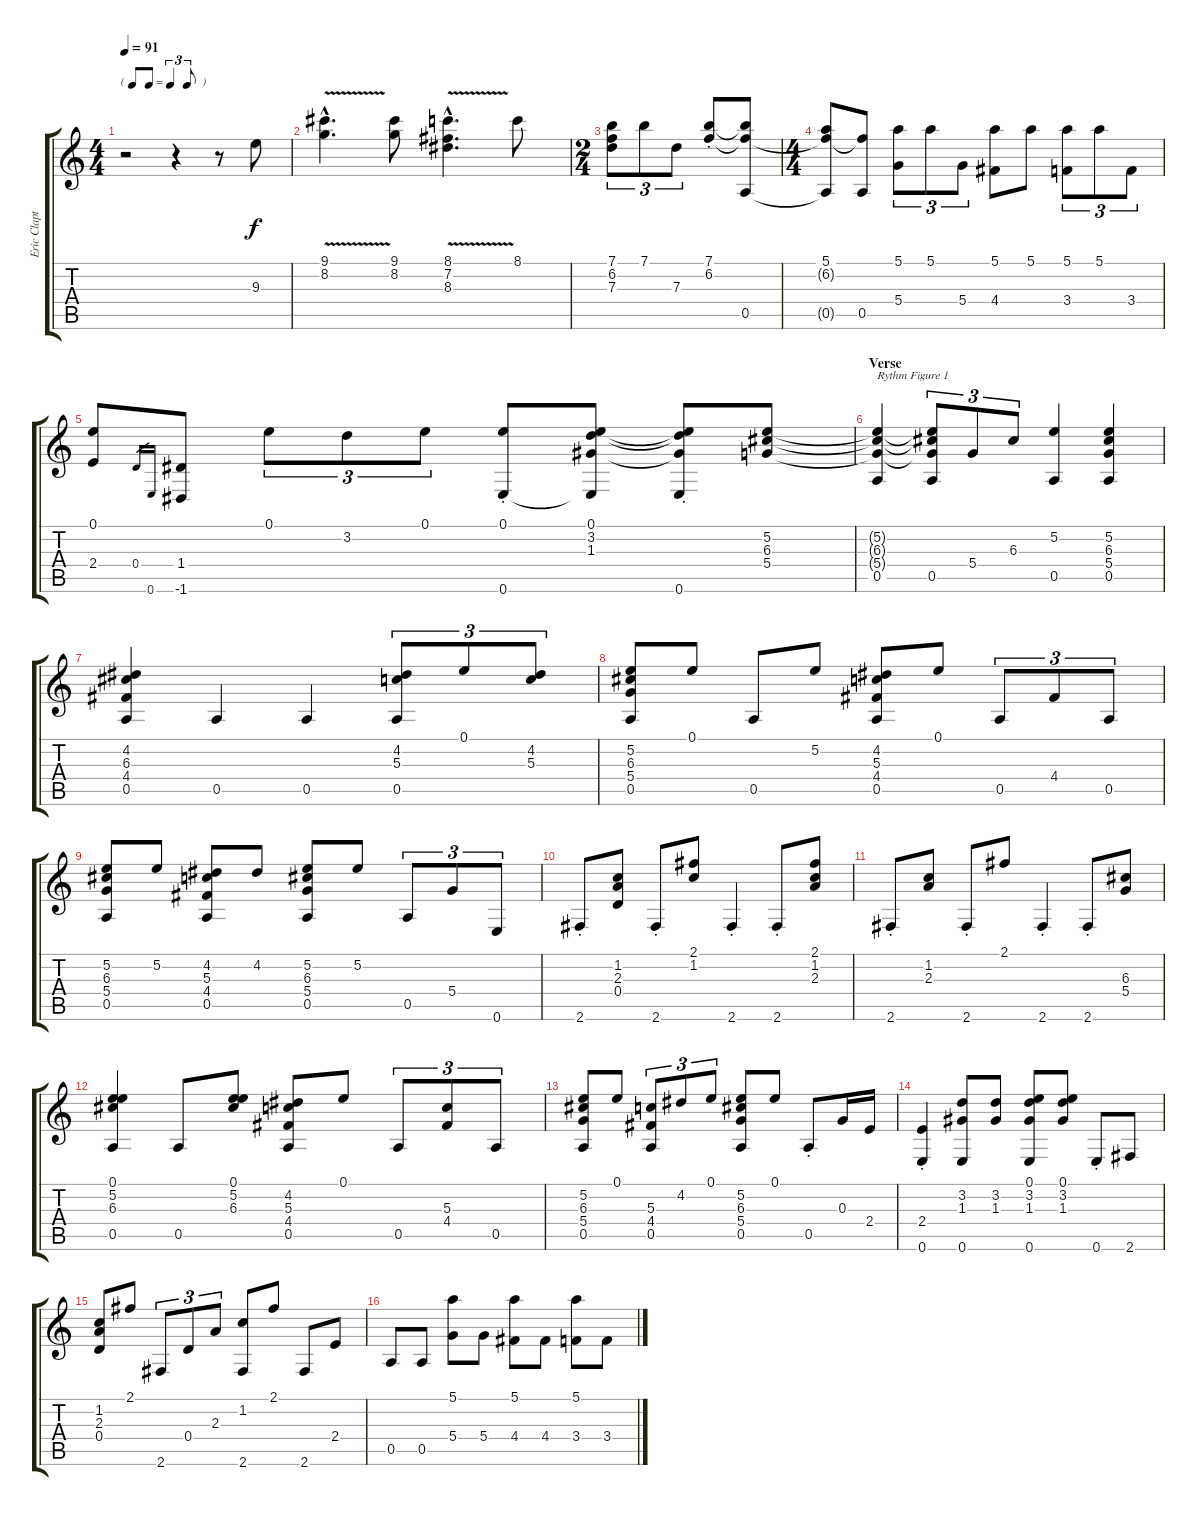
\track ("Eric Clapton Guitar" "Eric Clapt") {instrument acousticguitarnylon}
\staff {score tabs}
\tuning (E4 B3 G3 D3 A2 E2) {hide}
\ts (4 4)
\tf triplet8th
\tempo 91
\clef g2
\ks c
r.2{dy f instrument acousticguitarnylon} r.4 r.8 9.3.8 |
(9.1{v hac} 8.2{v hac}).4{d} (9.1 8.2).8 (8.1{v hac} 7.2{v hac} 8.3{v hac}).4{d} 8.1.8 |
\ts (2 4)
(7.1 6.2 7.3).8{tu (3 2)} 7.1.8{tu (3 2)} 7.3.8{tu (3 2)} (7.1{st} 6.2{st}).8 (7.1{t} 6.2{t} 0.5).8 |
\ts (4 4)
(5.1 6.2{t} 0.5{t}).8 (6.2{t} 0.5).8 (5.1 5.4).8{tu (3 2)} 5.1.8{tu (3 2)} 5.4.8{tu (3 2)} (5.1 4.4).8 5.1.8 (5.1 3.4).8{tu (3 2)} 5.1.8{tu (3 2)} 3.4.8{tu (3 2)} |
(0.1 2.4).8 0.4.16{gr} 0.6.16{gr} (1.4 -1.6).8 0.1.8{tu (3 2)} 3.2.8{tu (3 2)} 0.1.8{tu (3 2)} (0.1{st} 0.6{st}).8 (0.1 3.2 1.3 0.6{t}).8 (0.1{t} 3.2{t} 1.3{t} 0.6{st}).8 (5.2 6.3 5.4).8 |
\section ("" "Verse")
(5.2{t} 6.3{t} 5.4{t} 0.5).4{txt "Rythm Figure 1"} (5.2{t} 6.3{t} 5.4{t} 0.5).8{tu (3 2)} 5.4.8{tu (3 2)} 6.3.8{tu (3 2)} (5.2 0.5).4 (5.2 6.3 5.4 0.5).4 |
(4.2 6.3 4.4 0.5).4 0.5.4 0.5.4 (4.2 5.3 0.5).8{tu (3 2)} 0.1.8{tu (3 2)} (4.2 5.3).8{tu (3 2)} |
(5.2 6.3 5.4 0.5).8 0.1.8 0.5.8 5.2.8 (4.2 5.3 4.4 0.5).8 0.1.8 0.5.8{tu (3 2)} 4.4.8{tu (3 2)} 0.5.8{tu (3 2)} |
(5.2 6.3 5.4 0.5).8 5.2.8 (4.2 5.3 4.4 0.5).8 4.2.8 (5.2 6.3 5.4 0.5).8 5.2.8 0.5.8{tu (3 2)} 5.4.8{tu (3 2)} 0.6.8{tu (3 2)} |
2.6{st}.8 (1.2 2.3 0.4).8 2.6{st}.8 (2.1 1.2).8 2.6{st}.4 2.6{st}.8 (2.1 1.2 2.3).8 |
2.6{st}.8 (1.2 2.3).8 2.6{st}.8 2.1.8 2.6{st}.4 2.6{st}.8 (6.3 5.4).8 |
(0.1 5.2 6.3 0.5).4 0.5.8 (0.1 5.2 6.3).8 (4.2 5.3 4.4 0.5).8 0.1.8 0.5.8{tu (3 2)} (5.3 4.4).8{tu (3 2)} 0.5.8{tu (3 2)} |
(5.2 6.3 5.4 0.5).8 0.1.8 (5.3 4.4 0.5).8{tu (3 2)} 4.2.8{tu (3 2)} 0.1.8{tu (3 2)} (5.2 6.3 5.4 0.5).8 0.1.8 0.5{st}.8 0.3.16 2.4.16 |
(2.4{st} 0.6{st}).4 (3.2 1.3 0.6).8 (3.2 1.3).8 (0.1 3.2 1.3 0.6).8 (0.1 3.2 1.3).8 0.6{st}.8 2.6.8 |
(1.2 2.3 0.4).8 2.1.8 2.6.8{tu (3 2)} 0.4.8{tu (3 2)} 2.3.8{tu (3 2)} (1.2 2.6).8 2.1.8 2.6.8 2.4.8 |
0.5.8 0.5.8 (5.1 5.4).8 5.4.8 (5.1 4.4).8 4.4.8 (5.1 3.4).8 3.4.8
